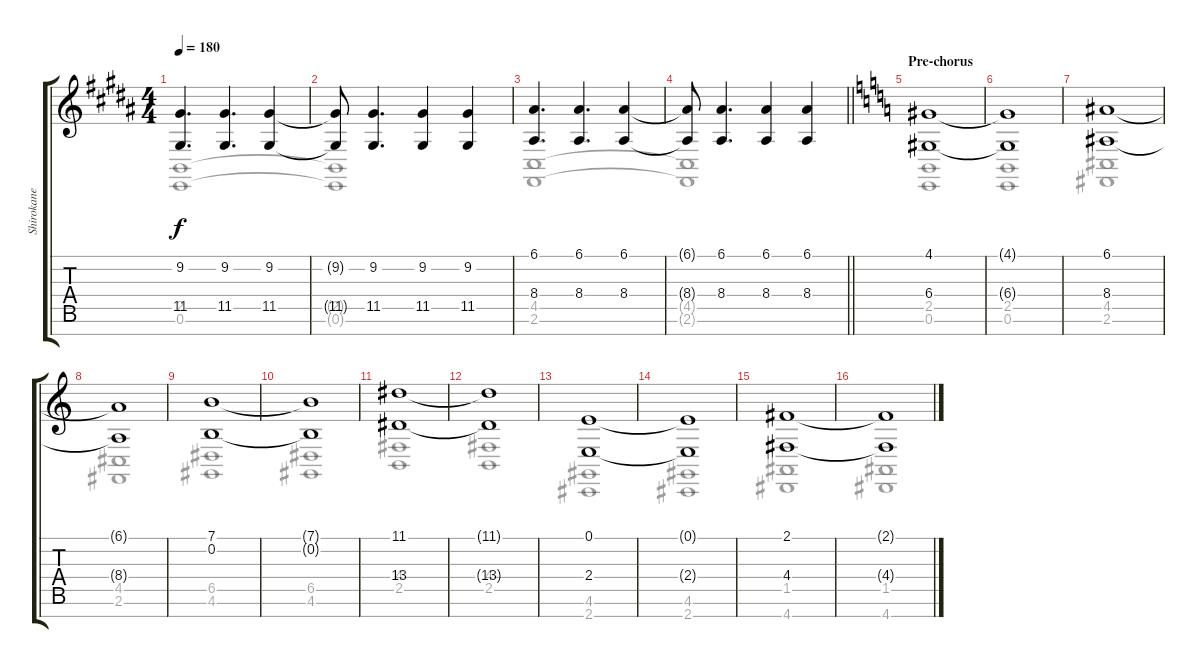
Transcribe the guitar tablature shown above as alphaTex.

\track ("Shirokane Rinko" "Shirokane ") {instrument acousticgrandpiano}
\staff {score tabs}
\tuning (E4 B3 G3 D3 A2 E2 B1) {hide}
\voice
\ts (4 4)
\tempo 180
\clef g2
\ks b
(9.2 11.5).4{d dy f} (9.2 11.5).4{d} (9.2 11.5).4 |
(9.2{t} 11.5{t}).8 (9.2 11.5).4{d} (9.2 11.5).4 (9.2 11.5).4 |
(6.1 8.4).4{d} (6.1 8.4).4{d} (6.1 8.4).4 |
\barLineRight lightlight
(6.1{t} 8.4{t}).8 (6.1 8.4).4{d} (6.1 8.4).4 (6.1 8.4).4 |
\section ("" "Pre-chorus")
\ks c
(4.1 6.4).1 |
(4.1{t} 6.4{t}).1 |
(6.1 8.4).1 |
(6.1{t} 8.4{t}).1 |
(7.1 0.2).1 |
(7.1{t} 0.2{t}).1 |
(11.1 13.4).1 |
(11.1{t} 13.4{t}).1 |
(0.1 2.4).1 |
(0.1{t} 2.4{t}).1 |
(2.1 4.4).1 |
(2.1{t} 4.4{t}).1
\voice
\clef g2
\ottava regular
\simile none
\ks b
(2.5 0.6).1{dy f} |
(2.5{t} 0.6{t}).1 |
(4.5 2.6).1 |
\barLineRight lightlight
(4.5{t} 2.6{t}).1 |
\ks c
(2.5 0.6).1 |
(2.5 0.6).1 |
(4.5 2.6).1 |
(4.5 2.6).1 |
(6.5 4.6).1 |
(6.5 4.6).1 |
(4.4 2.5).1 |
(4.4 2.5).1 |
(4.6 2.7).1 |
(4.6 2.7).1 |
(1.5 4.7).1 |
(1.5 4.7).1
